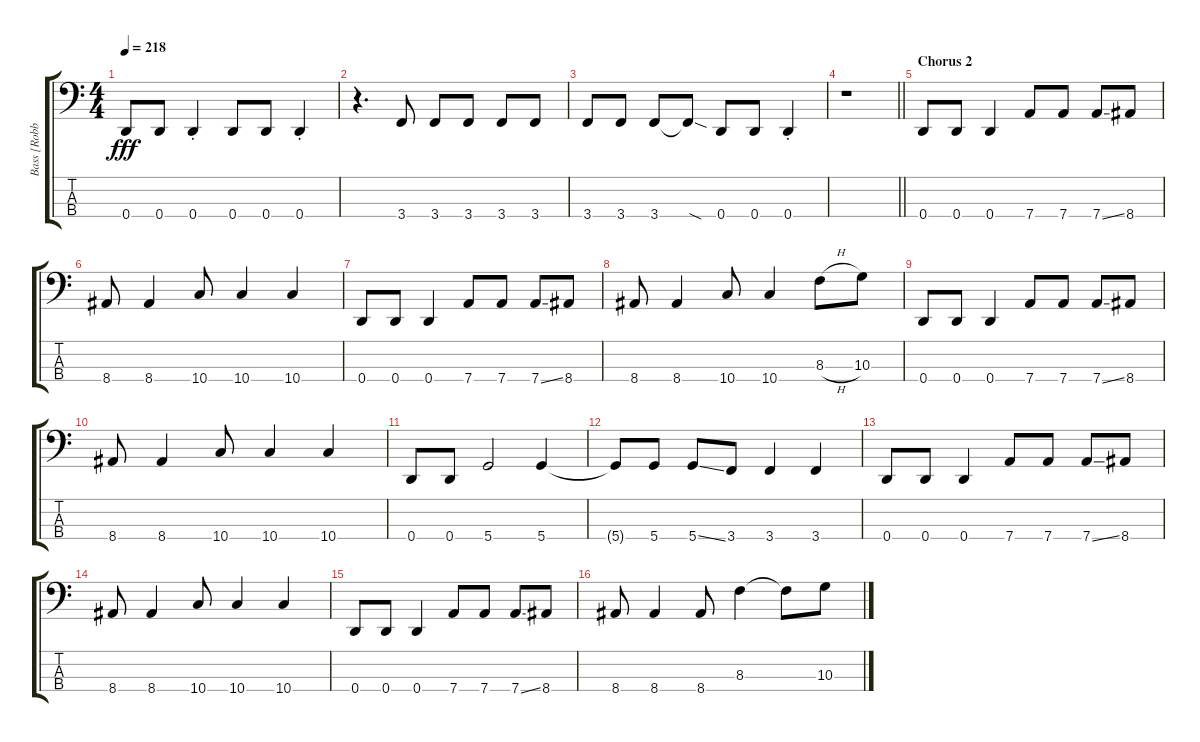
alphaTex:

\track ("Bass [Robbie Merrill]" "Bass [Robb") {instrument electricbassfinger}
\staff {score tabs}
\tuning (G2 D2 A1 D1) {hide}
\ts (4 4)
\tempo 218
\clef f4
\ks c
0.4.8{dy fff} 0.4.8 0.4{st}.4 0.4.8 0.4.8 0.4{st}.4 |
r.4{d} 3.4.8 3.4.8 3.4.8 3.4.8 3.4.8 |
3.4.8 3.4.8 3.4.8 3.4{sod t}.8 0.4.8 0.4.8 0.4{st}.4 |
\barLineRight lightlight
r.1 |
\section ("" "Chorus 2")
0.4.8 0.4.8 0.4.4 7.4.8 7.4.8 7.4{ss}.8 8.4.8 |
8.4.8 8.4.4 10.4.8 10.4.4 10.4.4 |
0.4.8 0.4.8 0.4.4 7.4.8 7.4.8 7.4{ss}.8 8.4.8 |
8.4.8 8.4.4 10.4.8 10.4.4 8.3{h}.8 10.3.8 |
0.4.8 0.4.8 0.4.4 7.4.8 7.4.8 7.4{ss}.8 8.4.8 |
8.4.8 8.4.4 10.4.8 10.4.4 10.4.4 |
0.4.8 0.4.8 5.4.2 5.4.4 |
5.4{t}.8 5.4.8 5.4{ss}.8 3.4.8 3.4.4 3.4.4 |
0.4.8 0.4.8 0.4.4 7.4.8 7.4.8 7.4{ss}.8 8.4.8 |
8.4.8 8.4.4 10.4.8 10.4.4 10.4.4 |
0.4.8 0.4.8 0.4.4 7.4.8 7.4.8 7.4{ss}.8 8.4.8 |
8.4.8 8.4.4 8.4.8 8.3.4 8.3{t}.8 10.3.8
